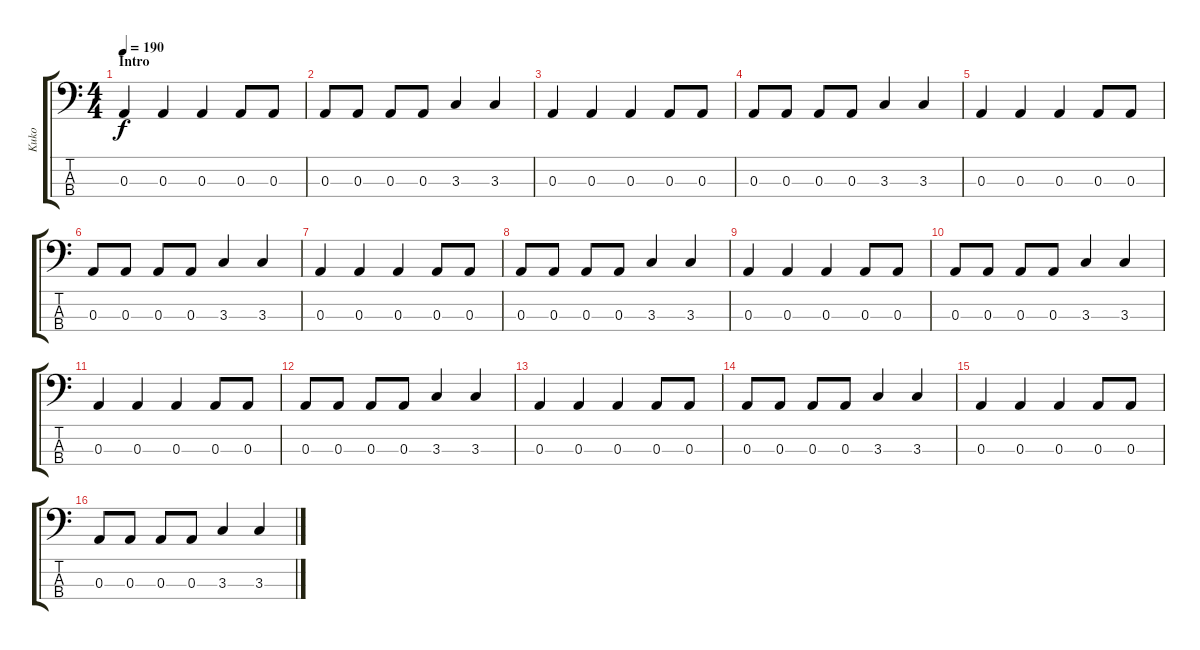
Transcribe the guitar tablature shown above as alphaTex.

\track ("Kuko" "Kuko") {instrument electricbasspick}
\staff {score tabs}
\tuning (G2 D2 A1 E1) {hide}
\ts (4 4)
\section ("" "Intro")
\tempo 190
\clef f4
\ks c
0.3.4{dy f instrument electricbasspick} 0.3.4 0.3.4 0.3.8 0.3.8 |
0.3.8 0.3.8 0.3.8 0.3.8 3.3.4 3.3.4 |
0.3.4 0.3.4 0.3.4 0.3.8 0.3.8 |
0.3.8 0.3.8 0.3.8 0.3.8 3.3.4 3.3.4 |
0.3.4 0.3.4 0.3.4 0.3.8 0.3.8 |
0.3.8 0.3.8 0.3.8 0.3.8 3.3.4 3.3.4 |
0.3.4 0.3.4 0.3.4 0.3.8 0.3.8 |
0.3.8 0.3.8 0.3.8 0.3.8 3.3.4 3.3.4 |
0.3.4 0.3.4 0.3.4 0.3.8 0.3.8 |
0.3.8 0.3.8 0.3.8 0.3.8 3.3.4 3.3.4 |
0.3.4 0.3.4 0.3.4 0.3.8 0.3.8 |
0.3.8 0.3.8 0.3.8 0.3.8 3.3.4 3.3.4 |
0.3.4 0.3.4 0.3.4 0.3.8 0.3.8 |
0.3.8 0.3.8 0.3.8 0.3.8 3.3.4 3.3.4 |
0.3.4 0.3.4 0.3.4 0.3.8 0.3.8 |
0.3.8 0.3.8 0.3.8 0.3.8 3.3.4 3.3.4
